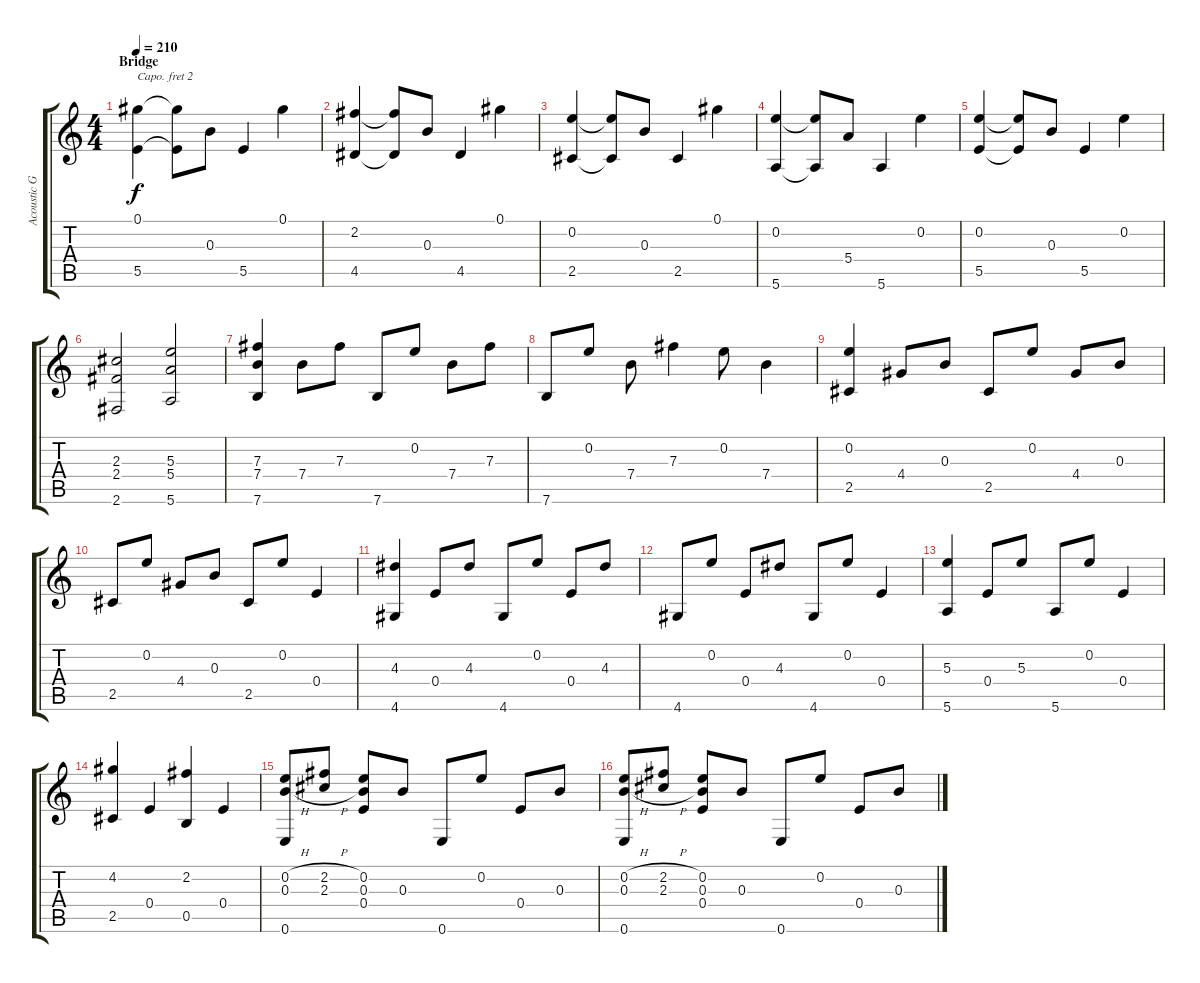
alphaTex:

\track ("Acoustic Guitar" "Acoustic G") {instrument acousticguitarnylon}
\staff {score tabs}
\capo 2
\tuning (Gb4 D4 A3 D3 A2 D2) {hide}
\ts (4 4)
\section ("" "Bridge")
\tempo 210
\clef g2
\ks c
(0.1 5.5).4{dy f} (0.1{t} 5.5{t}).8 0.3.8 5.5.4 0.1.4 |
(2.2 4.5).4 (2.2{t} 4.5{t}).8 0.3.8 4.5.4 0.1.4 |
(0.2 2.5).4 (0.2{t} 2.5{t}).8 0.3.8 2.5.4 0.1.4 |
(0.2 5.6).4 (0.2{t} 5.6{t}).8 5.4.8 5.6.4 0.2.4 |
(0.2 5.5).4 (0.2{t} 5.5{t}).8 0.3.8 5.5.4 0.2.4 |
(2.3 2.4 2.6).2 (5.3 5.4 5.6).2 |
(7.3 7.4 7.6).4 7.4.8 7.3.8 7.6.8 0.2.8 7.4.8 7.3.8 |
7.6.8 0.2.8 7.4.8 7.3.4 0.2.8 7.4.4 |
(0.2 2.5).4 4.4.8 0.3.8 2.5.8 0.2.8 4.4.8 0.3.8 |
2.5.8 0.2.8 4.4.8 0.3.8 2.5.8 0.2.8 0.4.4 |
(4.3 4.6).4 0.4.8 4.3.8 4.6.8 0.2.8 0.4.8 4.3.8 |
4.6.8 0.2.8 0.4.8 4.3.8 4.6.8 0.2.8 0.4.4 |
(5.3 5.6).4 0.4.8 5.3.8 5.6.8 0.2.8 0.4.4 |
(4.2 2.5).4 0.4.4 (2.2 0.5).4 0.4.4 |
(0.2{h} 0.3{h} 0.6).8 (2.2{h} 2.3{h}).8 (0.2 0.3 0.4).8 0.3.8 0.6.8 0.2.8 0.4.8 0.3.8 |
(0.2{h} 0.3{h} 0.6).8 (2.2{h} 2.3{h}).8 (0.2 0.3 0.4).8 0.3.8 0.6.8 0.2.8 0.4.8 0.3.8
